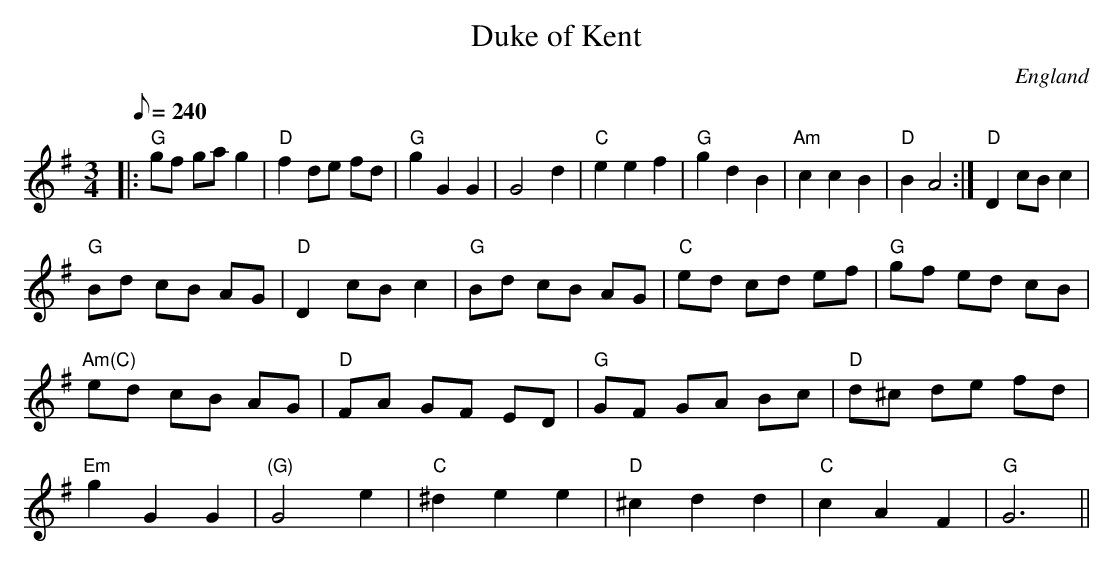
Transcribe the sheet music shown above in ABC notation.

X:1
T:Duke of Kent
O:England
M:3/4
L:1/8
Q:240
K:G
|:"G"gf ga g2|"D"f2 de fd|"G"g2 G2 G2| G4 d2|"C"e2 e2 f2|"G"g2 d2 B2|"Am"c2 c2 B2|"D"B2  A4:|"D" D2 cB c2|
"G"Bd cB AG|"D"D2 cB c2|"G"Bd cB AG|"C"ed cd ef|"G"gf ed cB|
"Am(C)"ed cB AG|"D"FA GF ED|"G"GF GA Bc|"D"d^c de  fd|
"Em"g2 G2 G2|"(G)"G4 e2|"C"^d2 e2 e2 |"D"^c2 d2 d2|"C"c2 A2 F2|"G"G6||
